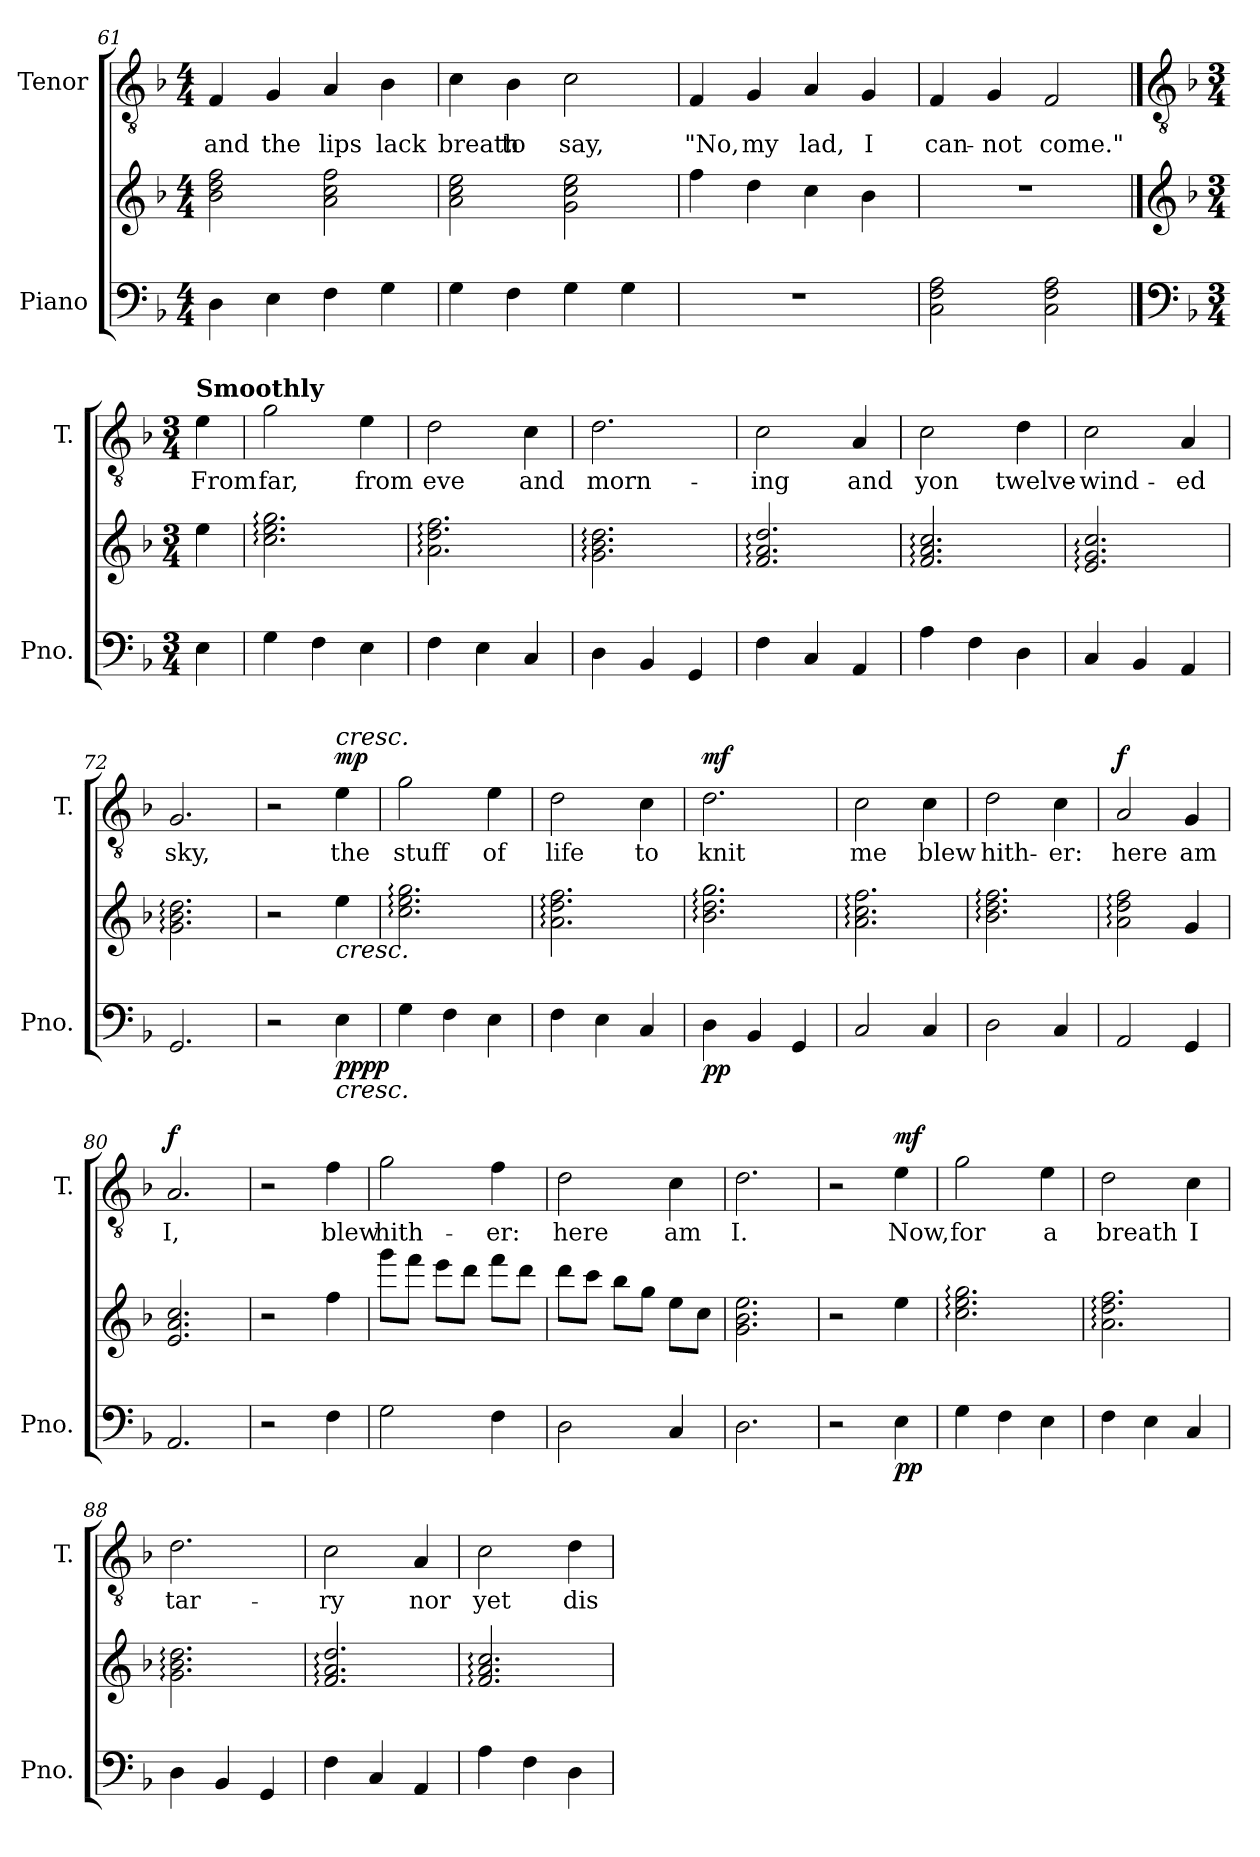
**kern	**kern	**dynam	**kern	**text	**dynam
*part2	*part2	*part2	*part1	*part1	*part1
*staff3	*staff2	*staff2/3	*staff1	*staff1	*staff1
*I"Piano	*	*	*I"Tenor	*	*
*I'Pno.	*	*	*I'T.	*	*
*clefF4	*clefG2	*	*clefGv2	*	*
*k[b-]	*k[b-]	*	*k[b-]	*	*
*M4/4	*M4/4	*	*M4/4	*	*
=61	=61	=61	=61	=61	=61
!	!	!	!	!LO:LY:b	!
4D\	2b-\ 2dd\ 2ff\	.	4F/	and	.
!	!	!	!	!LO:LY:b	!
4E\	.	.	4G/	the	.
!	!	!	!	!LO:LY:b	!
4F\	2a\ 2cc\ 2ff\	.	4A/	lips	.
!	!	!	!	!LO:LY:b	!
4G\	.	.	4B-\	lack	.
=62	=62	=62	=62	=62	=62
!	!	!	!	!LO:LY:b	!
4G\	2a\ 2cc\ 2ee\	.	4c\	breath	.
!	!	!	!	!LO:LY:b	!
4F\	.	.	4B-\	to	.
!	!	!	!	!LO:LY:b	!
4G\	2g\ 2cc\ 2ee\	.	2c\	say,	.
4G\	.	.	.	.	.
!!LO:LB:g=z
=63	=63	=63	=63	=63	=63
!	!	!	!	!LO:LY:b	!
1r	4ff\	.	4F/	"No,	.
!	!	!	!	!LO:LY:b	!
.	4dd\	.	4G/	my	.
!	!	!	!	!LO:LY:b	!
.	4cc\	.	4A/	lad,	.
!	!	!	!	!LO:LY:b	!
.	4b-\	.	4G/	I	.
=64	=64	=64	=64	=64	=64
!	!	!	!	!LO:LY:b	!
2C\ 2F\ 2A\	1r	.	4F/	can-	.
!	!	!	!	!LO:LY:b	!
.	.	.	4G/	-not	.
!	!	!	!	!LO:LY:b	!
2C\ 2F\ 2A\	.	.	2F/	come."	.
!!LO:PB:g=z
==65	==65	==65	==65	==65	==65
*clefF4	*clefG2	*	*clefGv2	*	*
*k[b-]	*k[b-]	*	*k[b-]	*	*
*M3/4	*M3/4	*	*M3/4	*	*
*	*	*	*MM120	*	*
!	!	!	!LO:TX:a:B:t=Smoothly	!	!
!	!	!LO:DY:b=2	!	!LO:LY:b	!
!	!	!LO:DY:n=1:b	!	!	!LO:DY:a
4E\	4ee\	other-dynamics other-dynamics	4e\	From	other-dynamics
=66	=66	=66	=66	=66	=66
!	!	!	!	!LO:LY:b	!
4G\	2.cc\: 2.ee\: 2.gg\:	.	2g\	far,	.
4F\	.	.	.	.	.
!	!	!	!	!LO:LY:b	!
4E\	.	.	4e\	from	.
=67	=67	=67	=67	=67	=67
!	!	!	!	!LO:LY:b	!
4F\	2.a\: 2.dd\: 2.ff\:	.	2d\	eve	.
4E\	.	.	.	.	.
!	!	!	!	!LO:LY:b	!
4C/	.	.	4c\	and	.
=68	=68	=68	=68	=68	=68
!	!	!	!	!LO:LY:b	!
4D\	2.g\: 2.b-\: 2.dd\:	.	2.d\	morn-	.
4BB-/	.	.	.	.	.
4GG/	.	.	.	.	.
=69	=69	=69	=69	=69	=69
!	!	!	!	!LO:LY:b	!
4F\	2.f/: 2.a/: 2.dd/:	.	2c\	-ing	.
4C/	.	.	.	.	.
!	!	!	!	!LO:LY:b	!
4AA/	.	.	4A/	and	.
=70	=70	=70	=70	=70	=70
!	!	!	!	!LO:LY:b	!
4A\	2.f/: 2.a/: 2.cc/:	.	2c\	yon	.
4F\	.	.	.	.	.
!	!	!	!	!LO:LY:b	!
4D\	.	.	4d\	twelve-	.
=71	=71	=71	=71	=71	=71
!	!	!	!	!LO:LY:b	!
4C/	2.e/: 2.g/: 2.cc/:	.	2c\	-wind-	.
4BB-/	.	.	.	.	.
!	!	!	!	!LO:LY:b	!
4AA/	.	.	4A/	-ed	.
=72	=72	=72	=72	=72	=72
!	!	!	!	!LO:LY:b	!
2.GG/	2.g\: 2.b-\: 2.dd\:	.	2.G/	sky,	.
!!LO:LB:g=z
=73	=73	=73	=73	=73	=73
2r	2r	.	2r	.	.
!	!	!	!LO:TX:a:i:t=cresc.	!	!
!	!LO:TX:b:i:t=cresc.	!	!	!	!
!LO:TX:b:i:t=cresc.	!	!	!	!	!
!	!	!LO:DY:b=2	!	!LO:LY:b	!
!	!	!LO:DY:n=1:b	!	!	!LO:DY:a
4E\	4ee\	pp pp	4e\	the	mp
=74	=74	=74	=74	=74	=74
!	!	!	!	!LO:LY:b	!
4G\	2.cc\: 2.ee\: 2.gg\:	.	2g\	stuff	.
4F\	.	.	.	.	.
!	!	!	!	!LO:LY:b	!
4E\	.	.	4e\	of	.
=75	=75	=75	=75	=75	=75
!	!	!	!	!LO:LY:b	!
4F\	2.a\: 2.dd\: 2.ff\:	.	2d\	life	.
4E\	.	.	.	.	.
!	!	!	!	!LO:LY:b	!
4C/	.	.	4c\	to	.
=76	=76	=76	=76	=76	=76
!	!	!LO:DY:b=2	!	!LO:LY:b	!
!	!	!LO:DY:n=1:b	!	!	!LO:DY:a
4D\	2.b-\: 2.dd\: 2.gg\:	p p	2.d\	knit	mf
4BB-/	.	.	.	.	.
4GG/	.	.	.	.	.
=77	=77	=77	=77	=77	=77
!	!	!	!	!LO:LY:b	!
2C/	2.a\: 2.cc\: 2.ff\:	.	2c\	me	.
!	!	!	!	!LO:LY:b	!
4C/	.	.	4c\	blew	.
=78	=78	=78	=78	=78	=78
!	!	!	!	!LO:LY:b	!
2D\	2.b-\: 2.dd\: 2.ff\:	.	2d\	hith-	.
!	!	!	!	!LO:LY:b	!
4C/	.	.	4c\	-er:	.
=79	=79	=79	=79	=79	=79
!	!	!LO:DY:b=2	!	!LO:LY:b	!
!	!	!LO:DY:n=1:b	!	!	!LO:DY:a
2AA/	2a\: 2dd\: 2ff\:	mp mp	2A/	here	f
!	!	!	!	!LO:LY:b	!
4GG/	4g/	.	4G/	am	.
=80	=80	=80	=80	=80	=80
!	!	!LO:DY:b=2	!	!LO:LY:b	!
!	!	!LO:DY:n=1:b	!	!	!LO:DY:a
2.AA/	2.e/ 2.a/ 2.cc/	mp mp	2.A/	I,	f
=81	=81	=81	=81	=81	=81
2r	2r	.	2r	.	.
!	!	!	!	!LO:LY:b	!
4F\	4ff\	.	4f\	blew	.
!!LO:LB:g=z
=82	=82	=82	=82	=82	=82
!	!	!	!	!LO:LY:b	!
2G\	8ggg\L	.	2g\	hith-	.
.	8fff\J	.	.	.	.
.	8eee\L	.	.	.	.
.	8ddd\J	.	.	.	.
!	!	!	!	!LO:LY:b	!
4F\	8fff\L	.	4f\	-er:	.
.	8ddd\J	.	.	.	.
=83	=83	=83	=83	=83	=83
!	!	!	!	!LO:LY:b	!
2D\	8ddd\L	.	2d\	here	.
.	8ccc\J	.	.	.	.
.	8bb-\L	.	.	.	.
.	8gg\J	.	.	.	.
!	!	!	!	!LO:LY:b	!
4C/	8ee\L	.	4c\	am	.
.	8cc\J	.	.	.	.
=84	=84	=84	=84	=84	=84
!	!	!	!	!LO:LY:b	!
2.D\	2.g\ 2.b-\ 2.ee\	.	2.d\	I.	.
=85	=85	=85	=85	=85	=85
2r	2r	.	2r	.	.
!	!	!LO:DY:b=2	!	!LO:LY:b	!
!	!	!LO:DY:n=1:b	!	!	!LO:DY:a
4E\	4ee\	p p	4e\	Now,	mf
=86	=86	=86	=86	=86	=86
!	!	!	!	!LO:LY:b	!
4G\	2.cc\: 2.ee\: 2.gg\:	.	2g\	for	.
4F\	.	.	.	.	.
!	!	!	!	!LO:LY:b	!
4E\	.	.	4e\	a	.
=87	=87	=87	=87	=87	=87
!	!	!	!	!LO:LY:b	!
4F\	2.a\: 2.dd\: 2.ff\:	.	2d\	breath	.
4E\	.	.	.	.	.
!	!	!	!	!LO:LY:b	!
4C/	.	.	4c\	I	.
=88	=88	=88	=88	=88	=88
!	!	!	!	!LO:LY:b	!
4D\	2.g\: 2.b-\: 2.dd\:	.	2.d\	tar-	.
4BB-/	.	.	.	.	.
4GG/	.	.	.	.	.
=89	=89	=89	=89	=89	=89
!	!	!	!	!LO:LY:b	!
4F\	2.f/: 2.a/: 2.dd/:	.	2c\	-ry	.
4C/	.	.	.	.	.
!	!	!	!	!LO:LY:b	!
4AA/	.	.	4A/	nor	.
=90	=90	=90	=90	=90	=90
!	!	!	!	!LO:LY:b	!
4A\	2.f/: 2.a/: 2.cc/:	.	2c\	yet	.
4F\	.	.	.	.	.
!	!	!	!	!LO:LY:b	!
4D\	.	.	4d\	dis-	.
=	=	=	=	=	=
*-	*-	*-	*-	*-	*-
